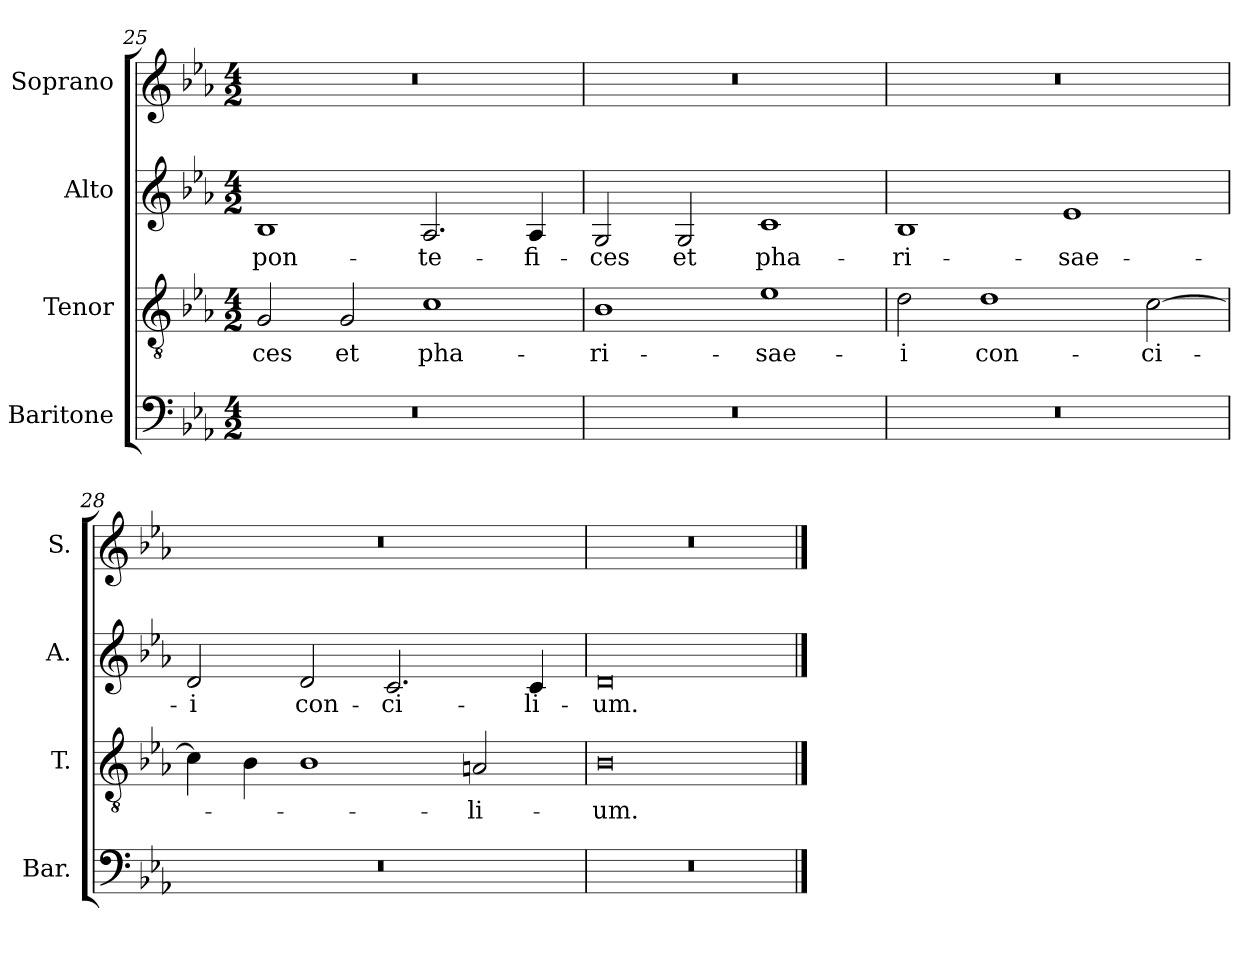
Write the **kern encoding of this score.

**kern	**kern	**text	**kern	**text	**kern
*part4	*part3	*part3	*part2	*part2	*part1
*staff4	*staff3	*staff3	*staff2	*staff2	*staff1
*I"Baritone	*I"Tenor	*	*I"Alto	*	*I"Soprano
*I'Bar.	*I'T.	*	*I'A.	*	*I'S.
*clefF4	*clefGv2	*	*clefG2	*	*clefG2
*	*ITrd7c12	*	*	*	*
*k[b-e-a-]	*k[b-e-a-]	*	*k[b-e-a-]	*	*k[b-e-a-]
*E-:	*E-:	*	*E-:	*	*E-:
*M4/2	*M4/2	*	*M4/2	*	*M4/2
=25	=25	=25	=25	=25	=25
!LO:N:vis=1	!	!	!	!	!
!	!	!LO:LY:b:color=#000000	!	!	!
!	!	!	!	!LO:LY:b:color=#000000	!LO:N:vis=1
0r	2GGi/	-ces	1B-i	pon-	0r
!	!	!LO:LY:b:color=#000000	!	!	!
.	2GGi/	et	.	.	.
!	!	!LO:LY:b:color=#000000	!	!	!
!	!	!	!	!LO:LY:b:color=#000000	!
.	1Ci	pha-	2.A-i/	-te-	.
!	!	!	!	!LO:LY:b:color=#000000	!
.	.	.	4A-i/	-fi-	.
=26	=26	=26	=26	=26	=26
!LO:N:vis=1	!	!	!	!	!
!	!	!LO:LY:b:color=#000000	!	!	!
!	!	!	!	!LO:LY:b:color=#000000	!LO:N:vis=1
0r	1BB-i	-ri-	2Gi/	-ces	0r
!	!	!	!	!LO:LY:b:color=#000000	!
.	.	.	2Gi/	et	.
!	!	!LO:LY:b:color=#000000	!	!	!
!	!	!	!	!LO:LY:b:color=#000000	!
.	1E-i	-sae-	1ci	pha-	.
=27	=27	=27	=27	=27	=27
!LO:N:vis=1	!	!	!	!	!
!	!	!LO:LY:b:color=#000000	!	!	!
!	!	!	!	!LO:LY:b:color=#000000	!LO:N:vis=1
0r	2Di\	-i	1B-i	-ri-	0r
!	!	!LO:LY:b:color=#000000	!	!	!
.	1Di	con-	.	.	.
!	!	!	!	!LO:LY:b:color=#000000	!
.	.	.	1e-i	-sae-	.
!	!	!LO:LY:b:color=#000000	!	!	!
.	[2Ci\	-ci-	.	.	.
=28	=28	=28	=28	=28	=28
!LO:N:vis=1	!	!	!	!	!
!	!	!	!	!LO:LY:b:color=#000000	!LO:N:vis=1
0r	4Ci\]	.	2di/	-i	0r
.	4BB-i\	.	.	.	.
!	!	!	!	!LO:LY:b:color=#000000	!
.	1BB-i	.	2di/	con-	.
!	!	!	!	!LO:LY:b:color=#000000	!
.	.	.	2.ci/	-ci-	.
!	!	!LO:LY:b:color=#000000	!	!	!
.	2AAni/	-li-	.	.	.
!	!	!	!	!LO:LY:b:color=#000000	!
.	.	.	4ci/	-li-	.
=29	=29	=29	=29	=29	=29
!LO:N:vis=1	!	!	!	!	!
!	!	!LO:LY:b:color=#000000	!	!	!
!	!	!	!	!LO:LY:b:color=#000000	!LO:N:vis=1
0r	0BB-i	-um.	0di	-um.	0r
==	==	==	==	==	==
*-	*-	*-	*-	*-	*-
